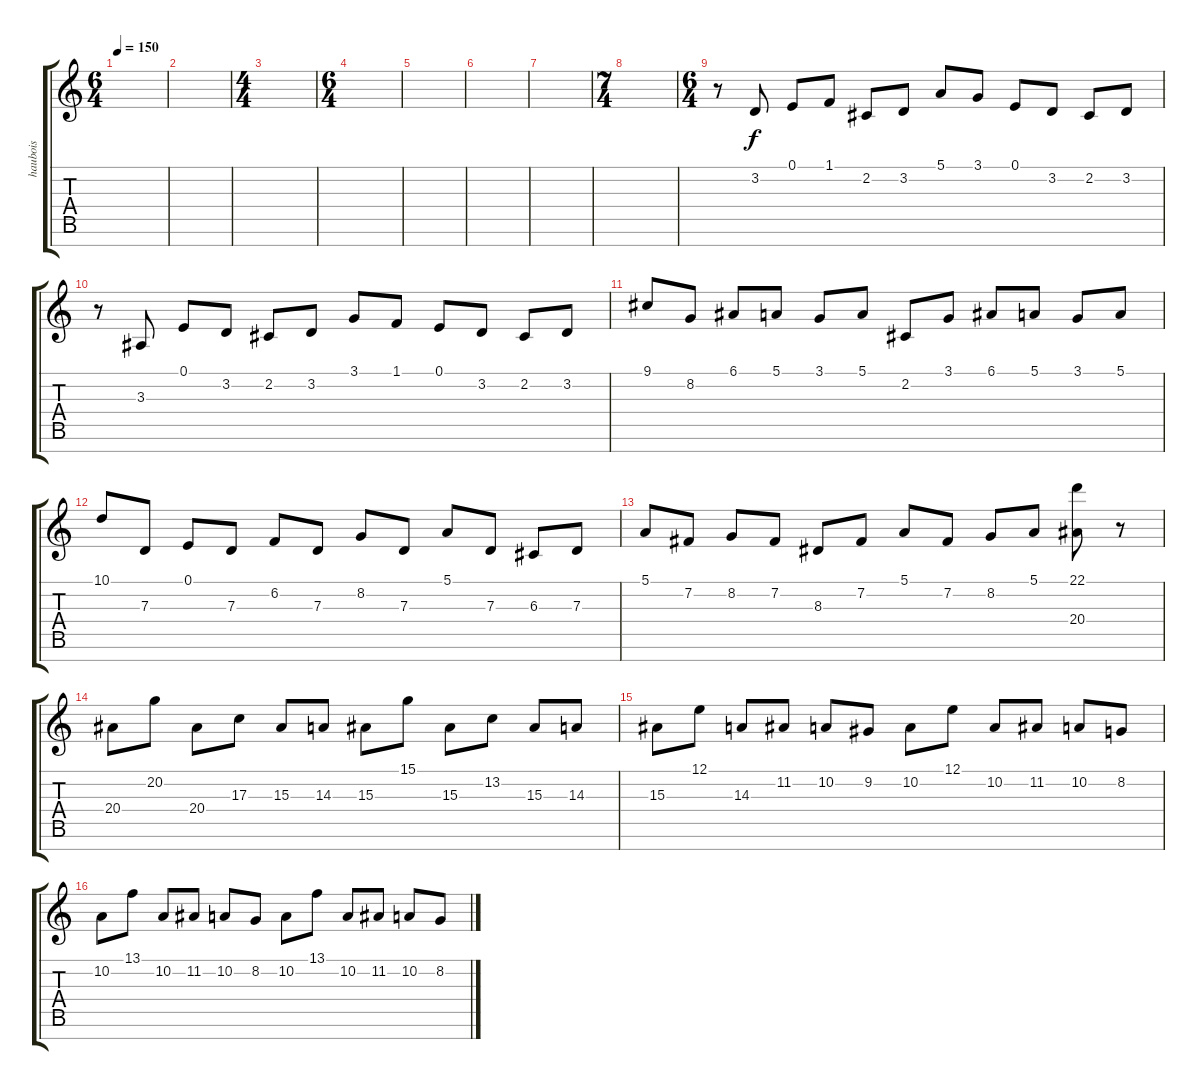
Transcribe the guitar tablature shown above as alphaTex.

\track ("haubois" "haubois") {instrument oboe}
\staff {score tabs}
\tuning (E4 B3 G3 D3 A2 E2 B1) {hide}
\ts (6 4)
\tempo 150
\clef g2
\ks c
|
|
\ts (4 4)
|
\ts (6 4)
|
|
|
|
\ts (7 4)
|
\ts (6 4)
r.8 3.2.8 0.1.8 1.1.8 2.2.8 3.2.8 5.1.8 3.1.8 0.1.8 3.2.8 2.2.8 3.2.8 |
r.8 3.3.8 0.1.8 3.2.8 2.2.8 3.2.8 3.1.8 1.1.8 0.1.8 3.2.8 2.2.8 3.2.8 |
9.1.8 8.2.8 6.1.8 5.1.8 3.1.8 5.1.8 2.2.8 3.1.8 6.1.8 5.1.8 3.1.8 5.1.8 |
10.1.8 7.3.8 0.1.8 7.3.8 6.2.8 7.3.8 8.2.8 7.3.8 5.1.8 7.3.8 6.3.8 7.3.8 |
5.1.8 7.2.8 8.2.8 7.2.8 8.3.8 7.2.8 5.1.8 7.2.8 8.2.8 5.1.8 (22.1 20.4).8 r.8 |
20.4.8 20.2.8 20.4.8 17.3.8 15.3.8 14.3.8 15.3.8 15.1.8 15.3.8 13.2.8 15.3.8 14.3.8 |
15.3.8 12.1.8 14.3.8 11.2.8 10.2.8 9.2.8 10.2.8 12.1.8 10.2.8 11.2.8 10.2.8 8.2.8 |
10.2.8 13.1.8 10.2.8 11.2.8 10.2.8 8.2.8 10.2.8 13.1.8 10.2.8 11.2.8 10.2.8 8.2.8
